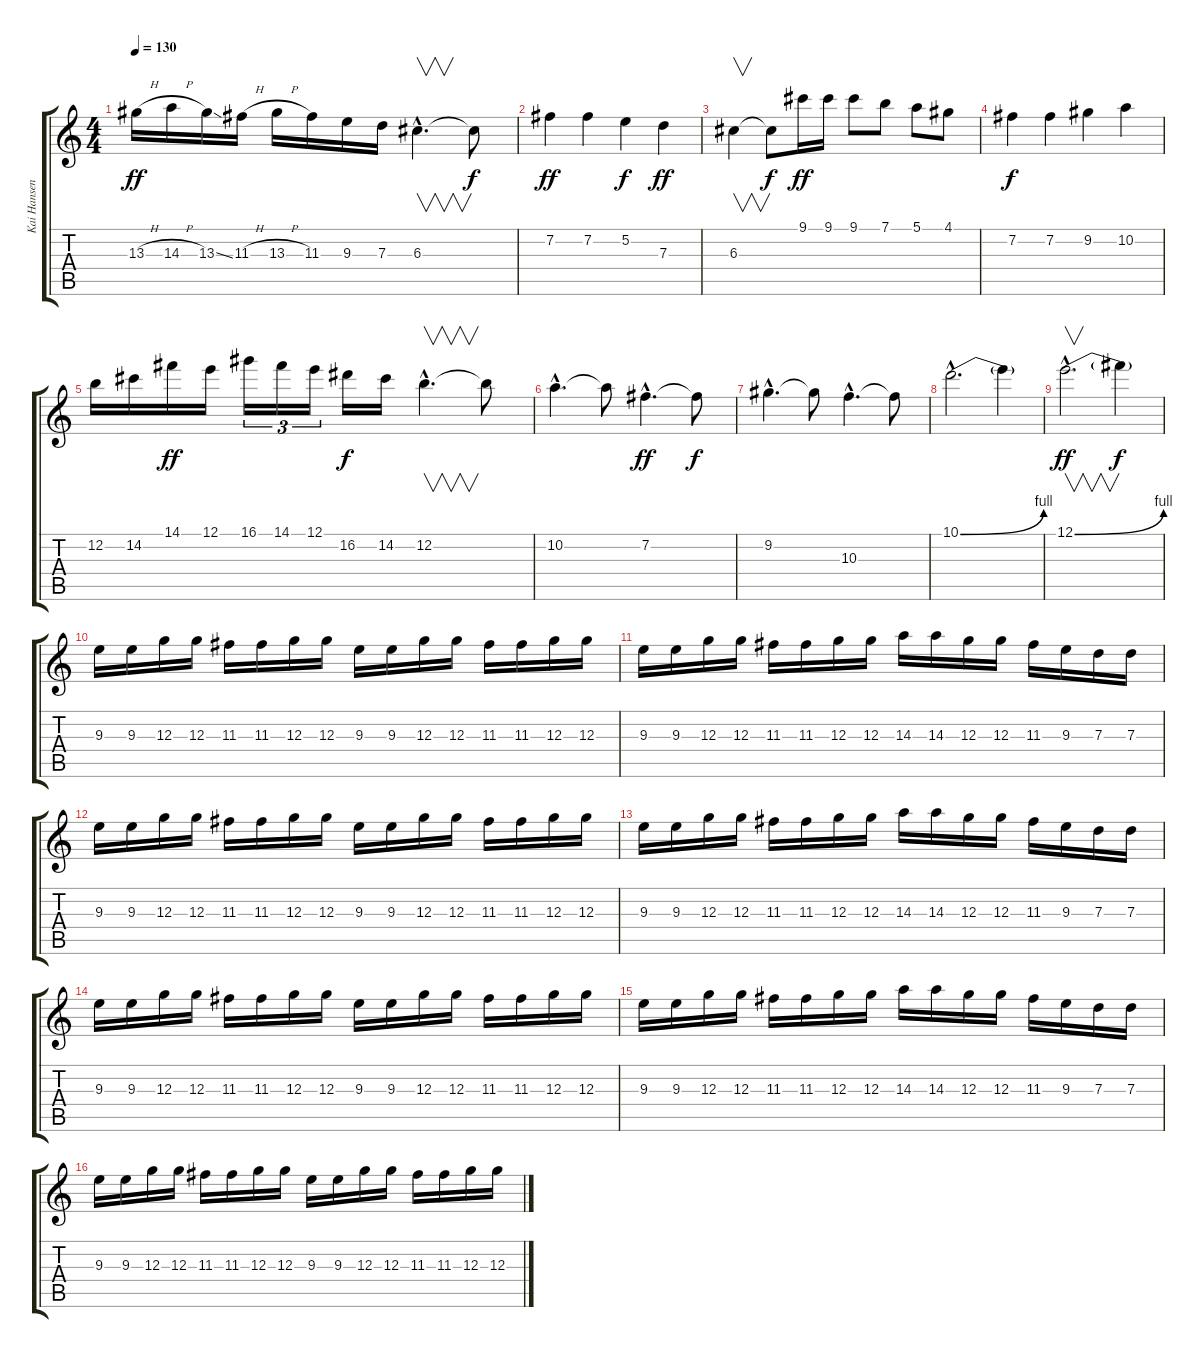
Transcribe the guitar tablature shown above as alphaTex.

\track ("Kai Hansen" "Kai Hansen") {instrument distortionguitar}
\staff {score tabs}
\tuning (E4 B3 G3 D3 A2 E2) {hide}
\ts (4 4)
\tempo 130
\clef g2
\ks c
13.3{h}.16{dy ff} 14.3{h}.16 13.3{ss}.16 11.3{h}.16 13.3{h}.16 11.3.16 9.3.16 7.3.16 6.3{hac}.4{v d} 6.3{t}.8{dy f} |
7.2.4{dy ff} 7.2.4 5.2.4{dy f} 7.3.4{dy ff} |
6.3.4{v} 6.3{t}.8{dy f} 9.1.16{dy ff} 9.1.16 9.1.8 7.1.8 5.1.8 4.1.8 |
7.2.4{dy f} 7.2.4 9.2.4 10.2.4 |
12.2.16 14.2.16 14.1.16{dy ff} 12.1.16 16.1.16{tu (3 2)} 14.1.16{tu (3 2)} 12.1.16{tu (3 2)} 16.2.16{dy f} 14.2.16 12.2{hac}.4{v d} 12.2{t}.8 |
10.2{hac}.4{d} 10.2{t}.8 7.2{hac}.4{d dy ff} 7.2{t}.8{dy f} |
9.2{hac}.4{d} 9.2{t}.8 10.3{hac}.4{d} 10.3{t}.8 |
10.1{be (bend 0 0 60 4) hac}.2{d} 10.1{t}.4 |
12.1{be (bend 0 0 60 4) hac}.2{v d dy ff} 12.1{t}.4{dy f} |
9.3.16{instrument electricguitarmuted} 9.3.16 12.3.16 12.3.16 11.3.16 11.3.16 12.3.16 12.3.16 9.3.16 9.3.16 12.3.16 12.3.16 11.3.16 11.3.16 12.3.16 12.3.16 |
9.3.16 9.3.16 12.3.16 12.3.16 11.3.16 11.3.16 12.3.16 12.3.16 14.3.16 14.3.16 12.3.16 12.3.16 11.3.16 9.3.16 7.3.16 7.3.16 |
9.3.16{instrument electricguitarmuted} 9.3.16 12.3.16 12.3.16 11.3.16 11.3.16 12.3.16 12.3.16 9.3.16 9.3.16 12.3.16 12.3.16 11.3.16 11.3.16 12.3.16 12.3.16 |
9.3.16 9.3.16 12.3.16 12.3.16 11.3.16 11.3.16 12.3.16 12.3.16 14.3.16 14.3.16 12.3.16 12.3.16 11.3.16 9.3.16 7.3.16 7.3.16 |
9.3.16{instrument electricguitarmuted} 9.3.16 12.3.16 12.3.16 11.3.16 11.3.16 12.3.16 12.3.16 9.3.16 9.3.16 12.3.16 12.3.16 11.3.16 11.3.16 12.3.16 12.3.16 |
9.3.16 9.3.16 12.3.16 12.3.16 11.3.16 11.3.16 12.3.16 12.3.16 14.3.16 14.3.16 12.3.16 12.3.16 11.3.16 9.3.16 7.3.16 7.3.16 |
9.3.16{instrument electricguitarmuted} 9.3.16 12.3.16 12.3.16 11.3.16 11.3.16 12.3.16 12.3.16 9.3.16 9.3.16 12.3.16 12.3.16 11.3.16 11.3.16 12.3.16 12.3.16
